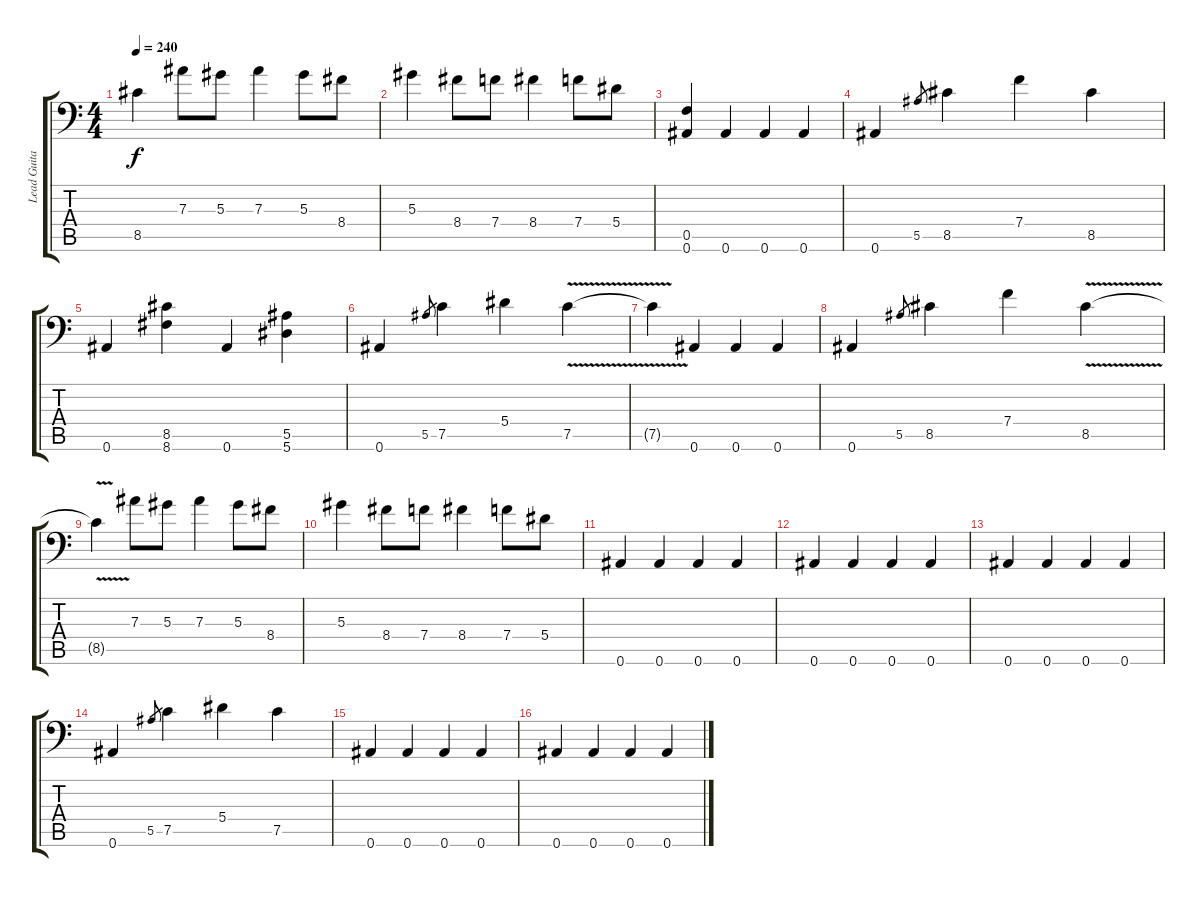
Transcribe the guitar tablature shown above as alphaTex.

\track ("Lead Guitar" "Lead Guita") {instrument distortionguitar}
\staff {score tabs}
\tuning (C4 G3 Eb3 Bb2 F2 Bb1) {hide}
\ts (4 4)
\tempo 240
\clef f4
\ks c
8.5{t}.4{dy f} 7.3.8 5.3.8 7.3.4 5.3.8 8.4.8 |
5.3.4 8.4.8 7.4.8 8.4.4 7.4.8 5.4.8 |
(0.5 0.6).4 0.6.4 0.6.4 0.6.4 |
0.6.4 5.5.8{gr} 8.5.4 7.4.4 8.5.4 |
0.6.4 (8.5 8.6).4 0.6.4 (5.5 5.6).4 |
0.6.4 5.5.8{gr} 7.5.4 5.4.4 7.5{v}.4 |
7.5{t}.4 0.6.4 0.6.4 0.6.4 |
0.6.4 5.5.8{gr} 8.5.4 7.4.4 8.5{v}.4 |
8.5{t}.4 7.3.8 5.3.8 7.3.4 5.3.8 8.4.8 |
5.3.4 8.4.8 7.4.8 8.4.4 7.4.8 5.4.8 |
0.6.4 0.6.4 0.6.4 0.6.4 |
0.6.4 0.6.4 0.6.4 0.6.4 |
0.6.4 0.6.4 0.6.4 0.6.4 |
0.6.4 5.5.8{gr} 7.5.4 5.4.4 7.5.4 |
0.6.4 0.6.4 0.6.4 0.6.4 |
0.6.4 0.6.4 0.6.4 0.6.4
